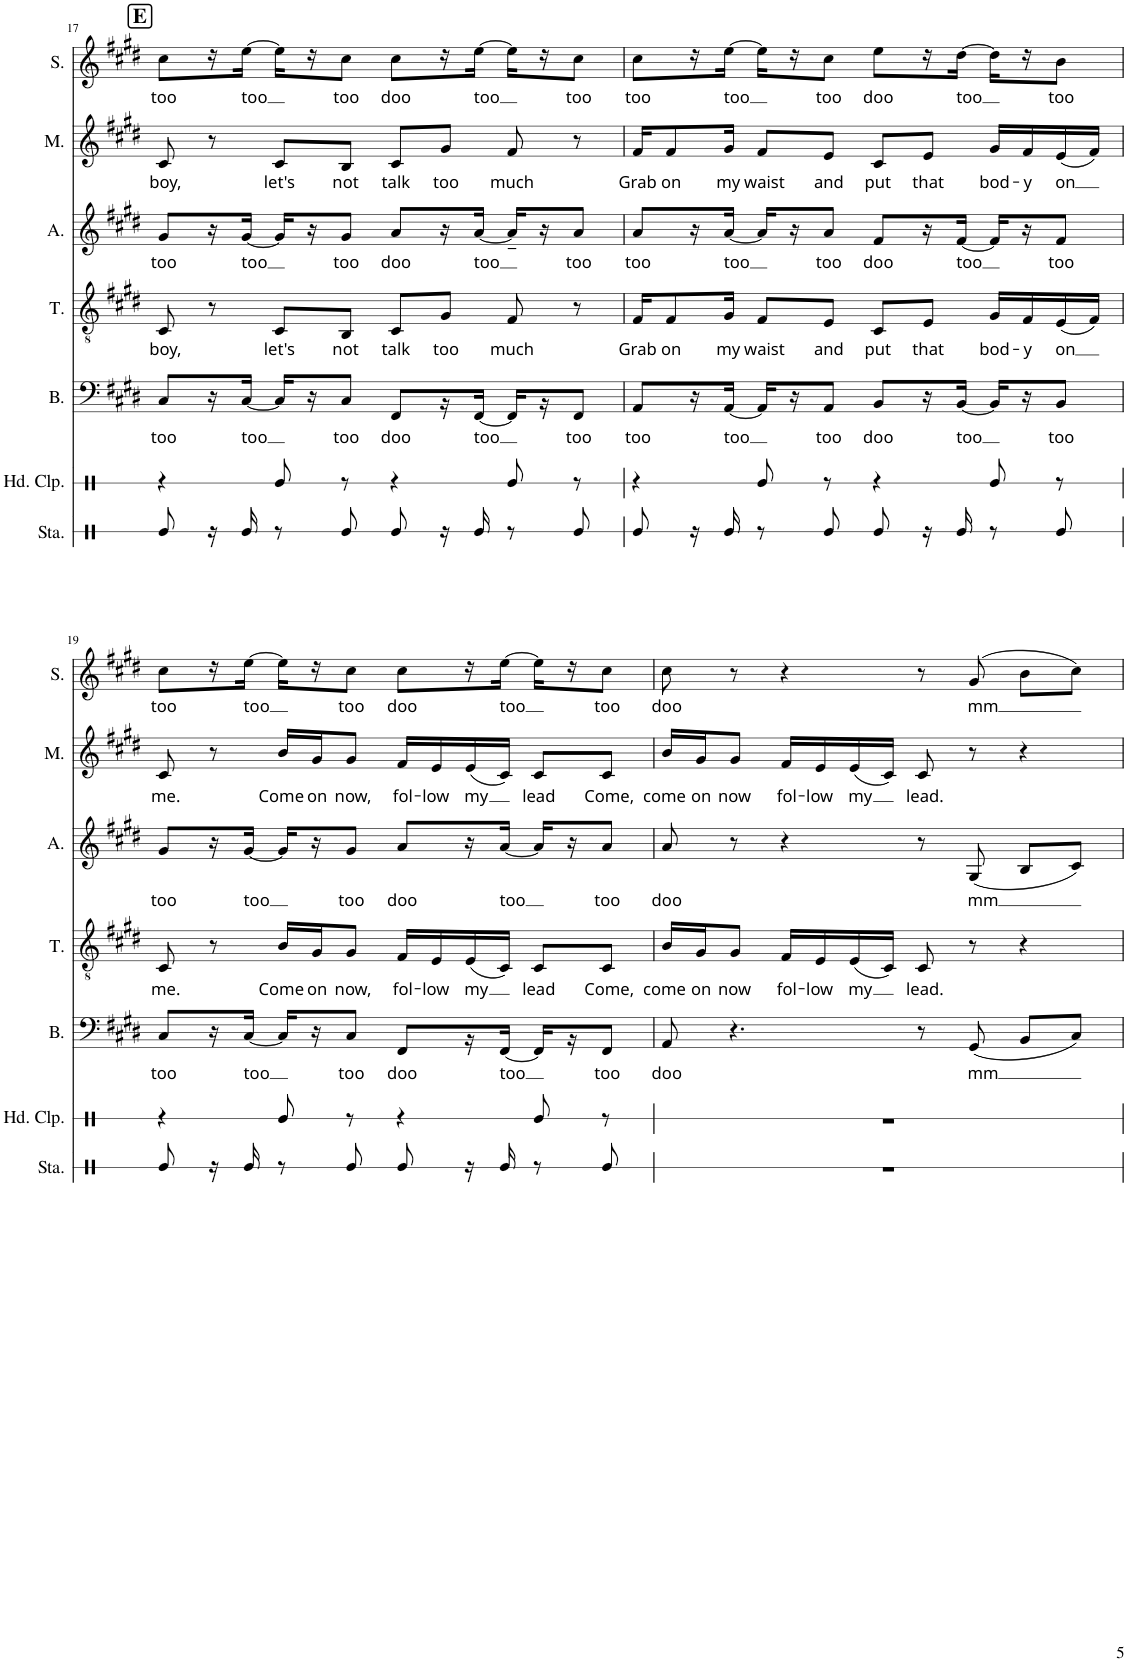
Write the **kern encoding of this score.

**kern	**kern	**kern	**text	**kern	**text	**kern	**text	**kern	**text	**kern	**text
*part7	*part6	*part5	*part5	*part4	*part4	*part3	*part3	*part2	*part2	*part1	*part1
*staff7	*staff6	*staff5	*staff5	*staff4	*staff4	*staff3	*staff3	*staff2	*staff2	*staff1	*staff1
*I"Stamp	*I"Hand Clap	*I"Base	*	*I"Tenor	*	*I"Alto	*	*I"Mezzo	*	*I"Soprano	*
*I'Sta.	*I'Hd. Clp.	*I'B.	*	*I'T.	*	*I'A.	*	*I'M.	*	*I'S.	*
!!LO:PB:g=z
*clefX	*clefX	*clefF4	*	*clefGv2	*	*clefG2	*	*clefG2	*	*clefG2	*
*k[]	*k[]	*k[f#c#g#d#]	*	*k[f#c#g#d#]	*	*k[f#c#g#d#]	*	*k[f#c#g#d#]	*	*k[f#c#g#d#]	*
*M4/4	*M4/4	*M4/4	*	*M4/4	*	*M4/4	*	*M4/4	*	*M4/4	*
!!LO:REH:place=s1:a:B:cj:fs=14:t=E
=17	=17	=17	=17	=17	=17	=17	=17	=17	=17	=17	=17
!	!	!	!LO:LY:b	!	!LO:LY:b	!	!LO:LY:b	!	!LO:LY:b	!	!LO:LY:b
8Re/	4r	8C#/L	too	8C#/	boy,	8g#/L	too	8c#/	boy,	8cc#\L	too
16r	.	16r	.	8r	.	16r	.	8r	.	16r	.
!	!	!	!LO:LY:b	!	!	!	!LO:LY:b	!	!	!	!LO:LY:b
16Re/	.	[<16C#/JJ	too	.	.	[<16g#/JJ	too	.	.	[>16ee\JJ	too
!	!	!	!	!	!LO:LY:b	!	!	!	!LO:LY:b	!	!
8r	8Re/	16C#/LL]	.	8C#/L	let's	16g#/LL]	.	8c#/L	let's	16ee\LL]	.
.	.	16r	.	.	.	16r	.	.	.	16r	.
!	!	!	!LO:LY:b	!	!LO:LY:b	!	!LO:LY:b	!	!LO:LY:b	!	!LO:LY:b
8Re/	8r	8C#/J	too	8BB/J	not	8g#/J	too	8B/J	not	8cc#\J	too
!	!	!	!LO:LY:b	!	!LO:LY:b	!	!LO:LY:b	!	!LO:LY:b	!	!LO:LY:b
8Re/	4r	8FF#/L	doo	8C#/L	talk	8a/L	doo	8c#/L	talk	8cc#\L	doo
!	!	!	!	!	!LO:LY:b	!	!	!	!LO:LY:b	!	!
16r	.	16r	.	8G#/J	too	16r	.	8g#/J	too	16r	.
!	!	!	!LO:LY:b	!	!	!	!LO:LY:b	!	!	!	!LO:LY:b
16Re/	.	[<16FF#/JJ	too	.	.	[<16a/JJ	too	.	.	[>16ee\JJ	too
!	!	!	!	!	!LO:LY:b	!	!	!	!LO:LY:b	!	!
8r	8Re/	16FF#/LL]	.	8F#/	much	16a~/LL]	.	8f#/	much	16ee\LL]	.
.	.	16r	.	.	.	16r	.	.	.	16r	.
!	!	!	!LO:LY:b	!	!	!	!LO:LY:b	!	!	!	!LO:LY:b
8Re/	8r	8FF#/J	too	8r	.	8a/J	too	8r	.	8cc#\J	too
=18	=18	=18	=18	=18	=18	=18	=18	=18	=18	=18	=18
!	!	!	!LO:LY:b	!	!LO:LY:b	!	!LO:LY:b	!	!LO:LY:b	!	!LO:LY:b
8Re/	4r	8AA/L	too	16F#/KL	Grab	8a/L	too	16f#/KL	Grab	8cc#\L	too
!	!	!	!	!	!LO:LY:b	!	!	!	!LO:LY:b	!	!
.	.	.	.	8F#/	on	.	.	8f#/	on	.	.
16r	.	16r	.	.	.	16r	.	.	.	16r	.
!	!	!	!LO:LY:b	!	!LO:LY:b	!	!LO:LY:b	!	!LO:LY:b	!	!LO:LY:b
16Re/	.	[<16AA/JJ	too	16G#/Jk	my	[<16a/JJ	too	16g#/Jk	my	[>16ee\JJ	too
!	!	!	!	!	!LO:LY:b	!	!	!	!LO:LY:b	!	!
8r	8Re/	16AA/LL]	.	8F#/L	waist	16a/LL]	.	8f#/L	waist	16ee\LL]	.
.	.	16r	.	.	.	16r	.	.	.	16r	.
!	!	!	!LO:LY:b	!	!LO:LY:b	!	!LO:LY:b	!	!LO:LY:b	!	!LO:LY:b
8Re/	8r	8AA/J	too	8E/J	and	8a/J	too	8e/J	and	8cc#\J	too
!	!	!	!LO:LY:b	!	!LO:LY:b	!	!LO:LY:b	!	!LO:LY:b	!	!LO:LY:b
8Re/	4r	8BB/L	doo	8C#/L	put	8f#/L	doo	8c#/L	put	8ee\L	doo
!	!	!	!	!	!LO:LY:b	!	!	!	!LO:LY:b	!	!
16r	.	16r	.	8E/J	that	16r	.	8e/J	that	16r	.
!	!	!	!LO:LY:b	!	!	!	!LO:LY:b	!	!	!	!LO:LY:b
16Re/	.	[<16BB/JJ	too	.	.	[<16f#/JJ	too	.	.	[>16dd#\JJ	too
!	!	!	!	!	!LO:LY:b	!	!	!	!LO:LY:b	!	!
8r	8Re/	16BB/LL]	.	16G#/LL	bod-	16f#/LL]	.	16g#/LL	bod-	16dd#\LL]	.
!	!	!	!	!	!LO:LY:b	!	!	!	!LO:LY:b	!	!
.	.	16r	.	16F#/	-y	16r	.	16f#/	-y	16r	.
!	!	!	!LO:LY:b	!	!LO:LY:b	!	!LO:LY:b	!	!LO:LY:b	!	!LO:LY:b
8Re/	8r	8BB/J	too	(<16E/	on	8f#/J	too	(<16e/	on	8b\J	too
.	.	.	.	16F#/JJ)	.	.	.	16f#/JJ)	.	.	.
!!LO:LB:g=z
=19	=19	=19	=19	=19	=19	=19	=19	=19	=19	=19	=19
!	!	!	!LO:LY:b	!	!LO:LY:b	!	!LO:LY:b	!	!LO:LY:b	!	!LO:LY:b
8Re/	4r	8C#/L	too	8C#/	me.	8g#/L	too	8c#/	me.	8cc#\L	too
16r	.	16r	.	8r	.	16r	.	8r	.	16r	.
!	!	!	!LO:LY:b	!	!	!	!LO:LY:b	!	!	!	!LO:LY:b
16Re/	.	[<16C#/JJ	too	.	.	[<16g#/JJ	too	.	.	[>16ee\JJ	too
!	!	!	!	!	!LO:LY:b	!	!	!	!LO:LY:b	!	!
8r	8Re/	16C#/LL]	.	16B/LL	Come	16g#/LL]	.	16b/LL	Come	16ee\LL]	.
!	!	!	!	!	!LO:LY:b	!	!	!	!LO:LY:b	!	!
.	.	16r	.	16G#/J	on	16r	.	16g#/J	on	16r	.
!	!	!	!LO:LY:b	!	!LO:LY:b	!	!LO:LY:b	!	!LO:LY:b	!	!LO:LY:b
8Re/	8r	8C#/J	too	8G#/J	now,	8g#/J	too	8g#/J	now,	8cc#\J	too
!	!	!	!LO:LY:b	!	!LO:LY:b	!	!LO:LY:b	!	!LO:LY:b	!	!LO:LY:b
8Re/	4r	8FF#/L	doo	16F#/LL	fol-	8a/L	doo	16f#/LL	fol-	8cc#\L	doo
!	!	!	!	!	!LO:LY:b	!	!	!	!LO:LY:b	!	!
.	.	.	.	16E/	-low	.	.	16e/	-low	.	.
!	!	!	!	!	!LO:LY:b	!	!	!	!LO:LY:b	!	!
16r	.	16r	.	(<16E/	my	16r	.	(<16e/	my	16r	.
!	!	!	!LO:LY:b	!	!	!	!LO:LY:b	!	!	!	!LO:LY:b
16Re/	.	[<16FF#/JJ	too	16C#/JJ)	.	[<16a/JJ	too	16c#/JJ)	.	[>16ee\JJ	too
!	!	!	!	!	!LO:LY:b	!	!	!	!LO:LY:b	!	!
8r	8Re/	16FF#/LL]	.	8C#/L	lead	16a/LL]	.	8c#/L	lead	16ee\LL]	.
.	.	16r	.	.	.	16r	.	.	.	16r	.
!	!	!	!LO:LY:b	!	!LO:LY:b	!	!LO:LY:b	!	!LO:LY:b	!	!LO:LY:b
8Re/	8r	8FF#/J	too	8C#/J	Come,	8a/J	too	8c#/J	Come,	8cc#\J	too
=20	=20	=20	=20	=20	=20	=20	=20	=20	=20	=20	=20
!	!	!	!LO:LY:b	!	!LO:LY:b	!	!LO:LY:b	!	!LO:LY:b	!	!LO:LY:b
1r	1r	8AA/	doo	16B/LL	come	8a/	doo	16b/LL	come	8cc#\	doo
!	!	!	!	!	!LO:LY:b	!	!	!	!LO:LY:b	!	!
.	.	.	.	16G#/J	on	.	.	16g#/J	on	.	.
!	!	!	!	!	!LO:LY:b	!	!	!	!LO:LY:b	!	!
.	.	4.r	.	8G#/J	now	8r	.	8g#/J	now	8r	.
!	!	!	!	!	!LO:LY:b	!	!	!	!LO:LY:b	!	!
.	.	.	.	16F#/LL	fol-	4r	.	16f#/LL	fol-	4r	.
!	!	!	!	!	!LO:LY:b	!	!	!	!LO:LY:b	!	!
.	.	.	.	16E/	-low	.	.	16e/	-low	.	.
!	!	!	!	!	!LO:LY:b	!	!	!	!LO:LY:b	!	!
.	.	.	.	(<16E/	my	.	.	(<16e/	my	.	.
.	.	.	.	16C#/JJ)	.	.	.	16c#/JJ)	.	.	.
!	!	!	!	!	!LO:LY:b	!	!	!	!LO:LY:b	!	!
.	.	8r	.	8C#/	lead.	8r	.	8c#/	lead.	8r	.
!	!	!	!LO:LY:b	!	!	!	!LO:LY:b	!	!	!	!LO:LY:b
.	.	(<8GG#/	mm	8r	.	(8G#/	mm	8r	.	(>8g#/	mm
.	.	8BB/L	.	4r	.	8B/L	.	4r	.	8b\L	.
.	.	8C#/J)	.	.	.	8c#/J)	.	.	.	8cc#\J)	.
=	=	=	=	=	=	=	=	=	=	=	=
*-	*-	*-	*-	*-	*-	*-	*-	*-	*-	*-	*-
